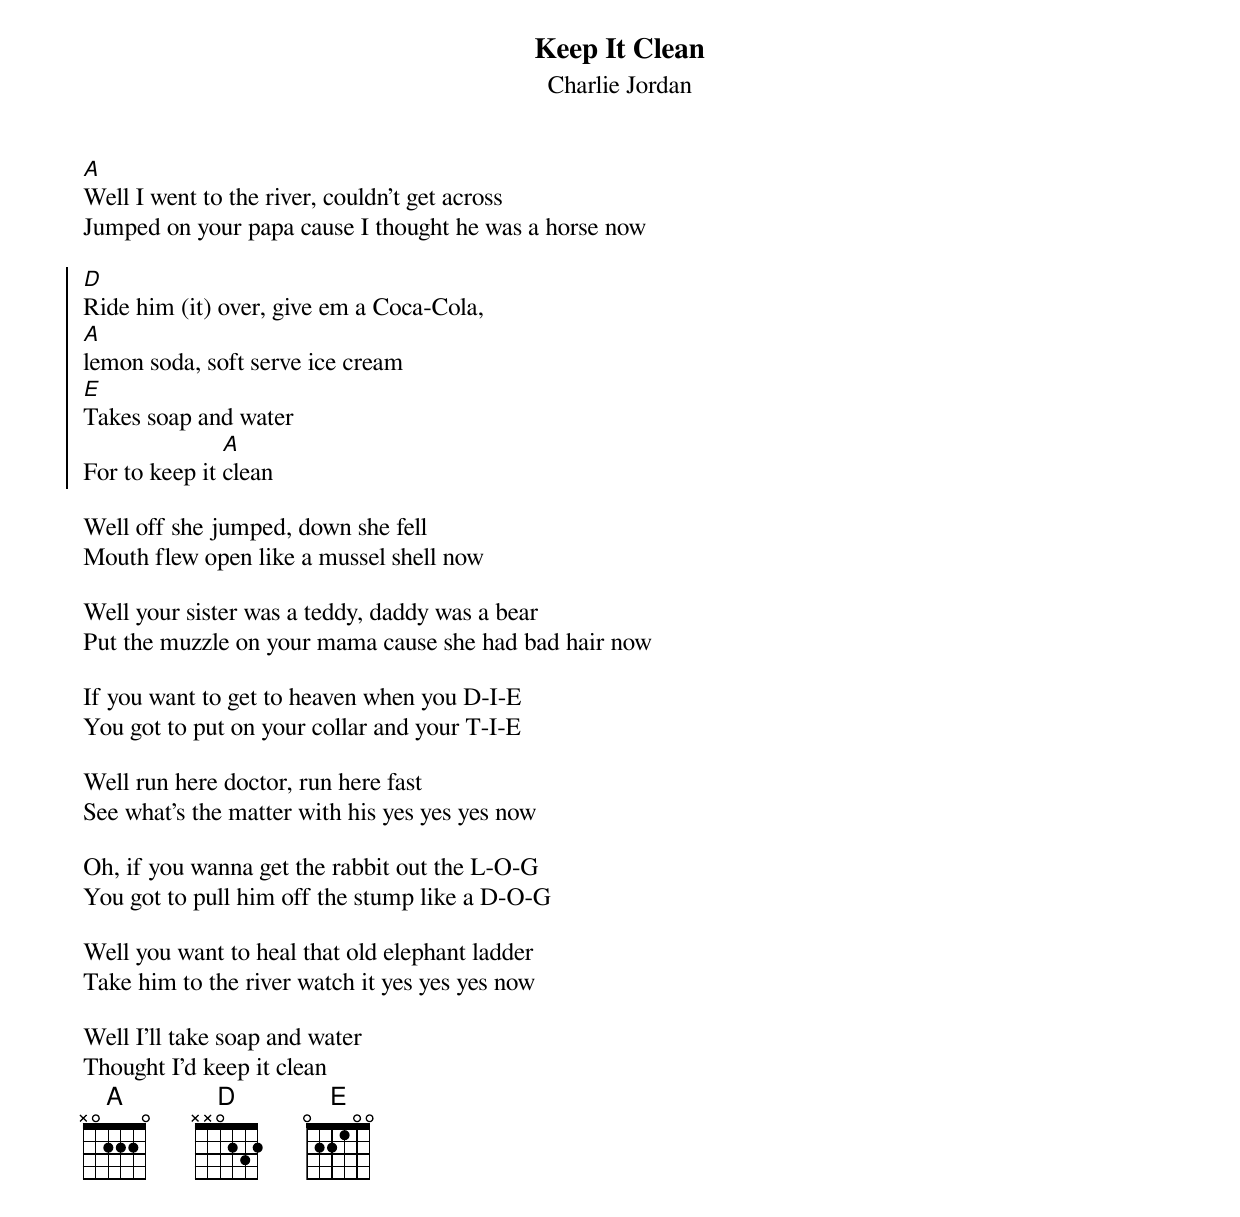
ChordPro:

{t:Keep It Clean}
{st:Charlie Jordan}

[A]Well I went to the river, couldn't get across
Jumped on your papa cause I thought he was a horse now

{soc}
[D]Ride him (it) over, give em a Coca-Cola,
[A]lemon soda, soft serve ice cream
[E]Takes soap and water
For to keep it [A]clean
{eoc}

Well off she jumped, down she fell
Mouth flew open like a mussel shell now

Well your sister was a teddy, daddy was a bear
Put the muzzle on your mama cause she had bad hair now

If you want to get to heaven when you D-I-E
You got to put on your collar and your T-I-E

Well run here doctor, run here fast
See what's the matter with his yes yes yes now

Oh, if you wanna get the rabbit out the L-O-G
You got to pull him off the stump like a D-O-G

Well you want to heal that old elephant ladder
Take him to the river watch it yes yes yes now

Well I'll take soap and water
Thought I'd keep it clean
